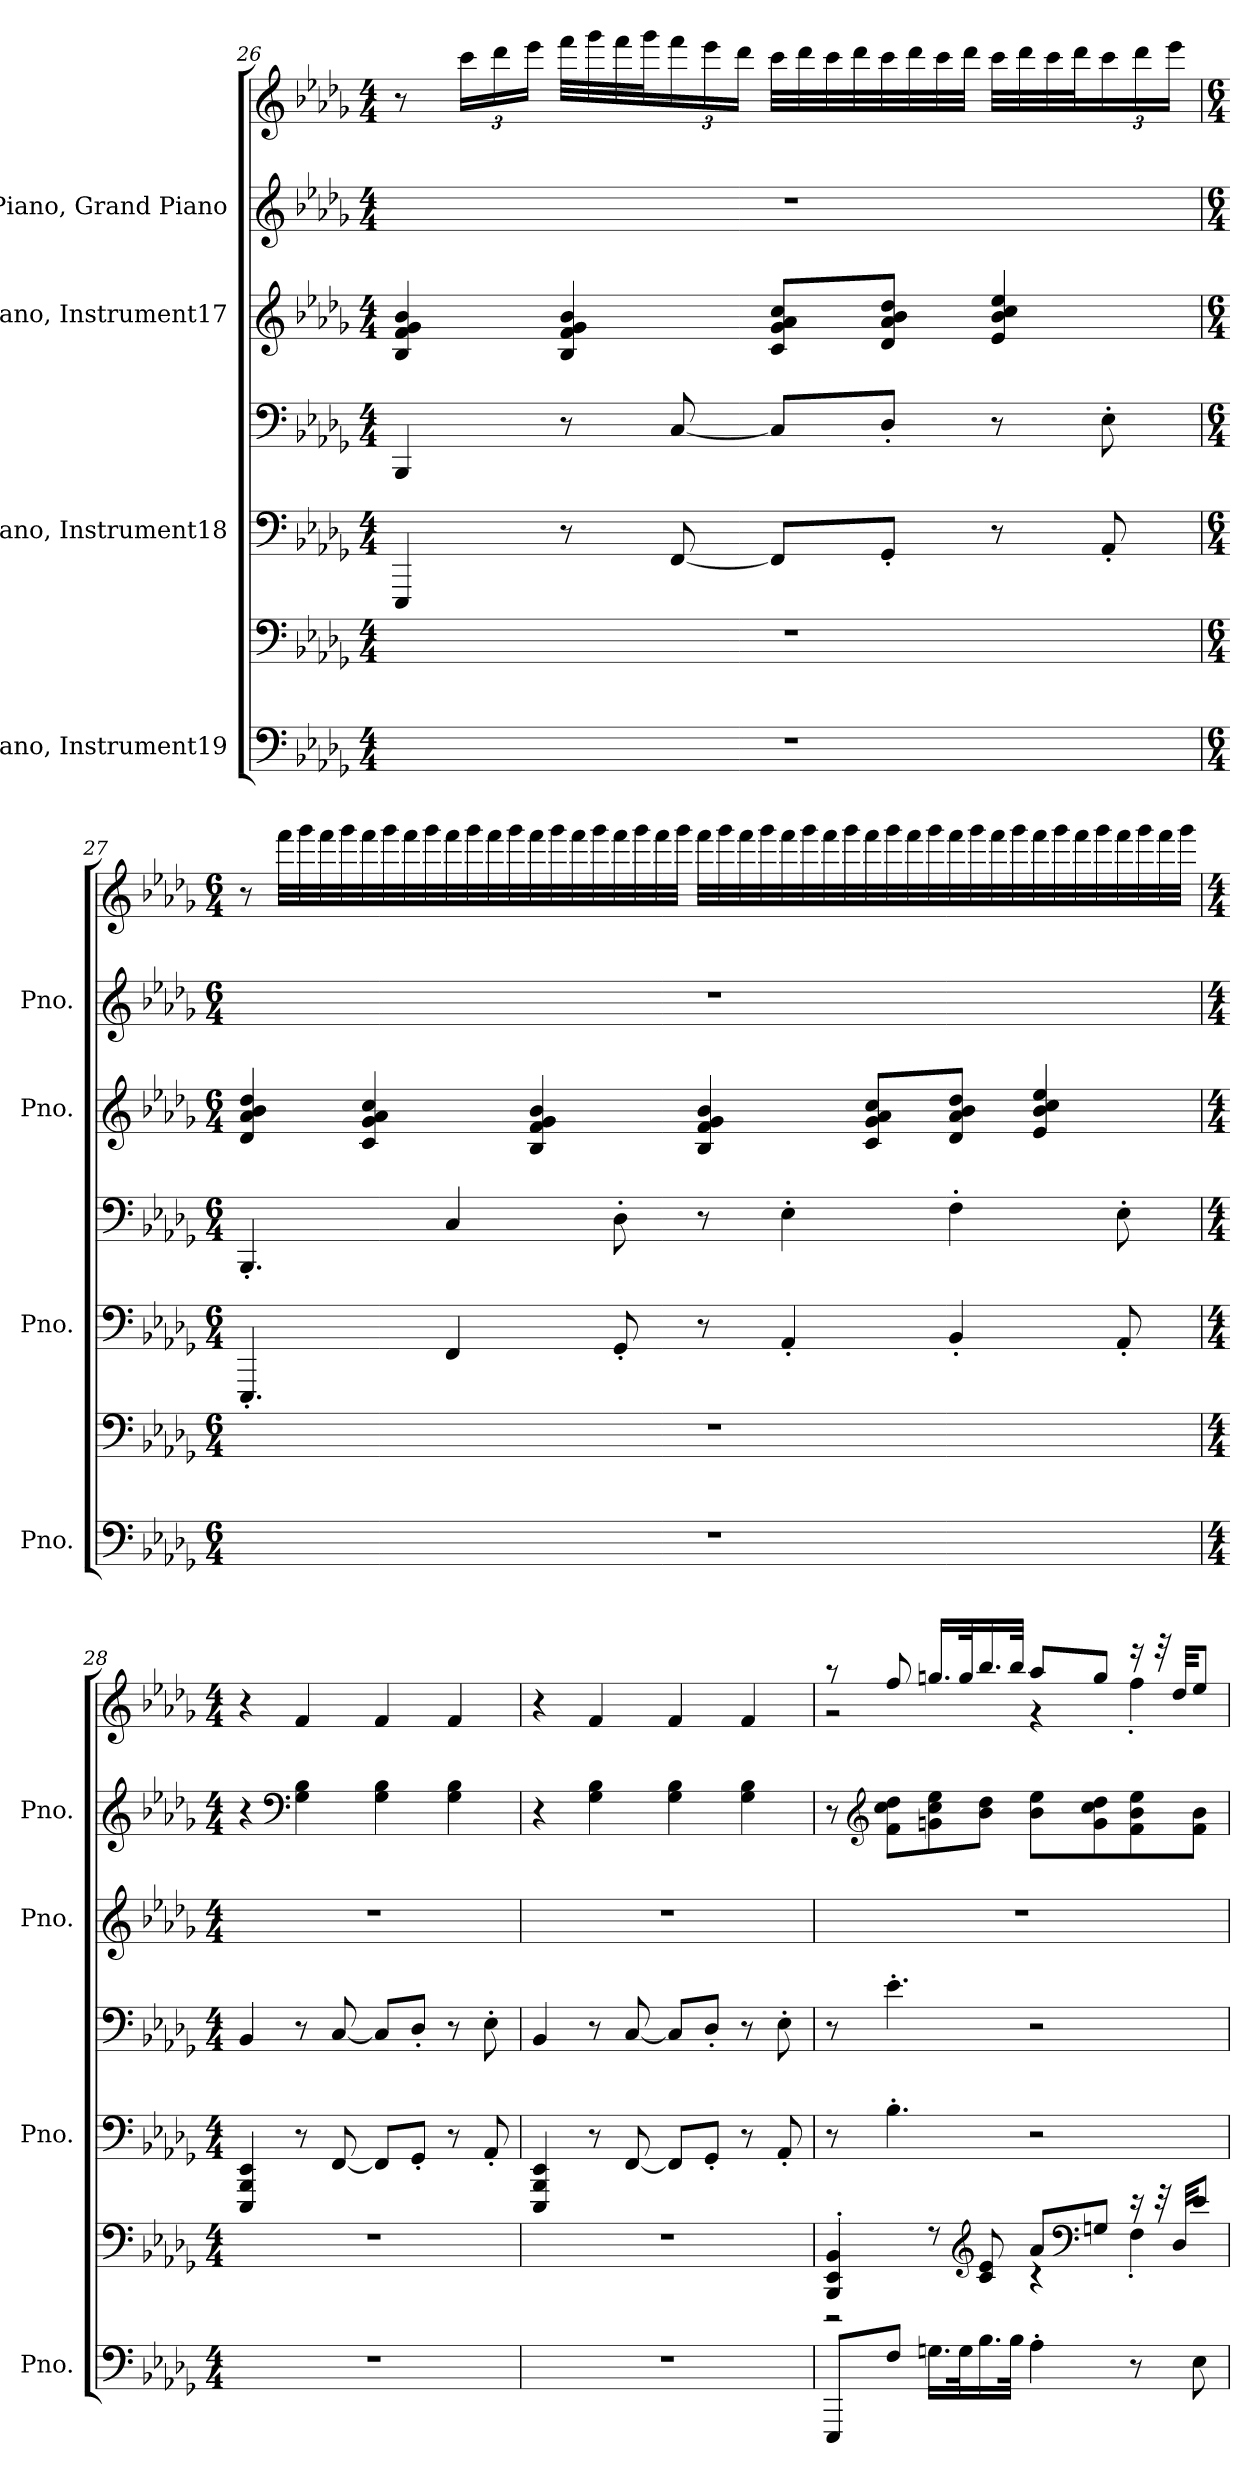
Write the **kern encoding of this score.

**kern	**kern	**kern	**kern	**kern	**kern	**kern
*part4	*part4	*part3	*part3	*part2	*part1	*part1
*staff7	*staff6	*staff5	*staff4	*staff3	*staff2	*staff1
*I"Piano, Instrument19	*	*I"Piano, Instrument18	*	*I"Piano, Instrument17	*I"Piano, Grand Piano	*
*I'Pno.	*	*I'Pno.	*	*I'Pno.	*I'Pno.	*
!!LO:PB:g=z
*clefF4	*clefF4	*clefF4	*clefF4	*clefG2	*clefG2	*clefG2
*k[b-e-a-d-g-]	*k[b-e-a-d-g-]	*k[b-e-a-d-g-]	*k[b-e-a-d-g-]	*k[b-e-a-d-g-]	*k[b-e-a-d-g-]	*k[b-e-a-d-g-]
*M4/4	*M4/4	*M4/4	*M4/4	*M4/4	*M4/4	*M4/4
=26	=26	=26	=26	=26	=26	=26
1r	1r	4EEE-/	4BBB-/	4B-/ 4f/ 4g-/ 4b-/	1r	8r
*	*	*	*	*	*	*Xbrackettup
.	.	.	.	.	.	24ccc\LL
.	.	.	.	.	.	24ddd-\
.	.	.	.	.	.	24eee-\JJ
.	.	8r	8r	4B-/ 4f/ 4g-/ 4b-/	.	32fff\LLL
.	.	.	.	.	.	32ggg-\
.	.	.	.	.	.	32fff\
.	.	.	.	.	.	32ggg-\J
.	.	[8FF/	[8C/	.	.	24fff\
.	.	.	.	.	.	24eee-\
.	.	.	.	.	.	24ddd-\JJ
.	.	8FF/L]	8C/L]	8c/ 8g-/ 8a-/ 8cc/L	.	32ccc\LLL
.	.	.	.	.	.	32ddd-\
.	.	.	.	.	.	32ccc\
.	.	.	.	.	.	32ddd-\
.	.	8GG-'/J	8D-'/J	8d-/ 8a-/ 8b-/ 8dd-/J	.	32ccc\
.	.	.	.	.	.	32ddd-\
.	.	.	.	.	.	32ccc\
.	.	.	.	.	.	32ddd-\JJJ
.	.	8r	8r	4e-/ 4b-/ 4cc/ 4ee-/	.	32ccc\LLL
.	.	.	.	.	.	32ddd-\
.	.	.	.	.	.	32ccc\
.	.	.	.	.	.	32ddd-\J
.	.	8AA-'/	8E-'\	.	.	24ccc\
.	.	.	.	.	.	24ddd-\
.	.	.	.	.	.	24eee-\JJ
!!LO:PB:g=z
=27	=27	=27	=27	=27	=27	=27
*M6/4	*M6/4	*M6/4	*M6/4	*M6/4	*M6/4	*M6/4
1.r	1.r	4.EEE-'/	4.BBB-'/	4d-/ 4a-/ 4b-/ 4dd-/	1.r	8r
.	.	.	.	.	.	32fff\LLL
.	.	.	.	.	.	32ggg-\
.	.	.	.	.	.	32fff\
.	.	.	.	.	.	32ggg-\
.	.	.	.	4c/ 4g-/ 4a-/ 4cc/	.	32fff\
.	.	.	.	.	.	32ggg-\
.	.	.	.	.	.	32fff\
.	.	.	.	.	.	32ggg-\
.	.	4FF/	4C/	.	.	32fff\
.	.	.	.	.	.	32ggg-\
.	.	.	.	.	.	32fff\
.	.	.	.	.	.	32ggg-\
.	.	.	.	4B-/ 4f/ 4g-/ 4b-/	.	32fff\
.	.	.	.	.	.	32ggg-\
.	.	.	.	.	.	32fff\
.	.	.	.	.	.	32ggg-\
.	.	8GG-'/	8D-'\	.	.	32fff\
.	.	.	.	.	.	32ggg-\
.	.	.	.	.	.	32fff\
.	.	.	.	.	.	32ggg-\JJJ
.	.	8r	8r	4B-/ 4f/ 4g-/ 4b-/	.	32fff\LLL
.	.	.	.	.	.	32ggg-\
.	.	.	.	.	.	32fff\
.	.	.	.	.	.	32ggg-\
.	.	4AA-'/	4E-'\	.	.	32fff\
.	.	.	.	.	.	32ggg-\
.	.	.	.	.	.	32fff\
.	.	.	.	.	.	32ggg-\
.	.	.	.	8c/ 8g-/ 8a-/ 8cc/L	.	32fff\
.	.	.	.	.	.	32ggg-\
.	.	.	.	.	.	32fff\
.	.	.	.	.	.	32ggg-\
.	.	4BB-'/	4F'\	8d-/ 8a-/ 8b-/ 8dd-/J	.	32fff\
.	.	.	.	.	.	32ggg-\
.	.	.	.	.	.	32fff\
.	.	.	.	.	.	32ggg-\
.	.	.	.	4e-/ 4b-/ 4cc/ 4ee-/	.	32fff\
.	.	.	.	.	.	32ggg-\
.	.	.	.	.	.	32fff\
.	.	.	.	.	.	32ggg-\
.	.	8AA-'/	8E-'\	.	.	32fff\
.	.	.	.	.	.	32ggg-\
.	.	.	.	.	.	32fff\
.	.	.	.	.	.	32ggg-\JJJ
!!LO:PB:g=z
=28	=28	=28	=28	=28	=28	=28
*M4/4	*M4/4	*M4/4	*M4/4	*M4/4	*M4/4	*M4/4
1r	1r	4EEE-/ 4BBB-/ 4EE-/	4BB-/	1r	4r	4r
*	*	*	*	*	*clefF4	*
.	.	8r	8r	.	4G-\ 4B-\	4f/
.	.	[8FF/	[8C/	.	.	.
.	.	8FF/L]	8C/L]	.	4G-\ 4B-\	4f/
.	.	8GG-'/J	8D-'/J	.	.	.
.	.	8r	8r	.	4G-\ 4B-\	4f/
.	.	8AA-'/	8E-'\	.	.	.
=29	=29	=29	=29	=29	=29	=29
1r	1r	4EEE-/ 4BBB-/ 4EE-/	4BB-/	1r	4r	4r
.	.	8r	8r	.	4G-\ 4B-\	4f/
.	.	[8FF/	[8C/	.	.	.
.	.	8FF/L]	8C/L]	.	4G-\ 4B-\	4f/
.	.	8GG-'/J	8D-'/J	.	.	.
.	.	8r	8r	.	4G-\ 4B-\	4f/
.	.	8AA-'/	8E-'\	.	.	.
=30	=30	=30	=30	=30	=30	=30
*	*^	*	*	*	*	*^
8EEE-/L	4BBB-/' 4EE-/' 4BB-/'	2r	8r	8r	1r	8r	8r	2r
*	*	*	*	*	*	*clefG2	*	*
8F/J	.	.	4.B-'\	4.e-'\	.	8f\ 8cc\ 8dd-\L	8ff/	.
16.Gn\LL	8r	.	.	.	.	8gn\ 8cc\ 8ee-\	16.ggn/LL	.
32G\K	.	.	.	.	.	.	32gg/K	.
*	*clefG2	*	*	*	*	*	*	*
16.B-\	8c/ 8e-/	.	.	.	.	8b-\ 8dd-\J	16.bb-/	.
32B-\JJk	.	.	.	.	.	.	32bb-/JJk	.
4A-'\	8a-/L	4r	2r	2r	.	8b-\ 8ee-\L	8aa-/L	4r
*	*clefF4	*	*	*	*	*	*	*
.	8Gn/J	.	.	.	.	8g\ 8cc\ 8dd-\	8gg/J	.
8r	16r	4F'\	.	.	.	8f\ 8b-\ 8ee-\	16r	4ff'\
.	32r	.	.	.	.	.	32r	.
.	32D-/KKL	.	.	.	.	.	32dd-/KKL	.
8E-\	8e-/J	.	.	.	.	8f\ 8b-\J	8ee-/J	.
*	*v	*v	*	*	*	*	*v	*v
=	=	=	=	=	=	=
*-	*-	*-	*-	*-	*-	*-
